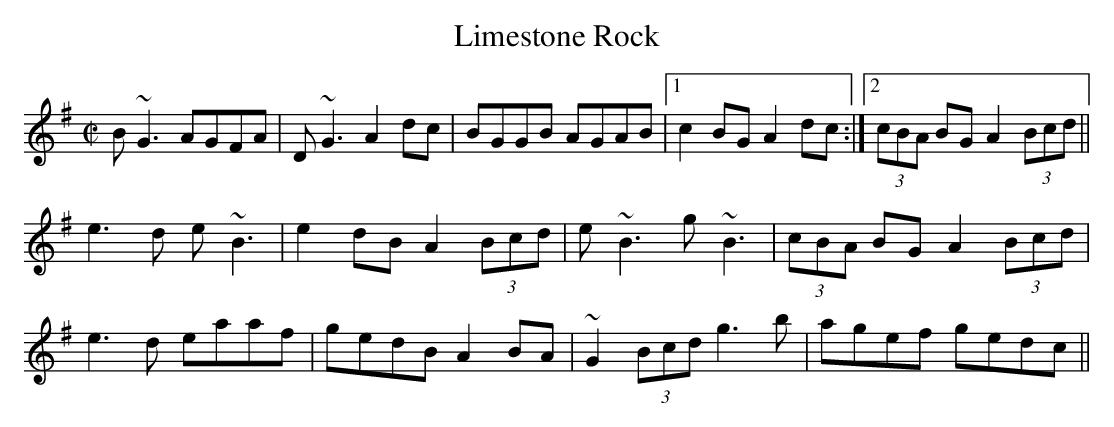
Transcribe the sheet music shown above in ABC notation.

X:1
T:Limestone Rock
M:C|
L:1/8
K:G
B~G3 AGFA|D~G3 A2dc|BGGB AGAB|1c2BG A2dc:|2(3cBA BG A2 (3Bcd||
!e3d e~B3|e2dB A2(3Bcd|e~B3 g~B3|(3cBA BG A2 (3Bcd|
!e3d eaaf|gedB A2BA|~G2 (3Bcd g3b|agef gedc||
